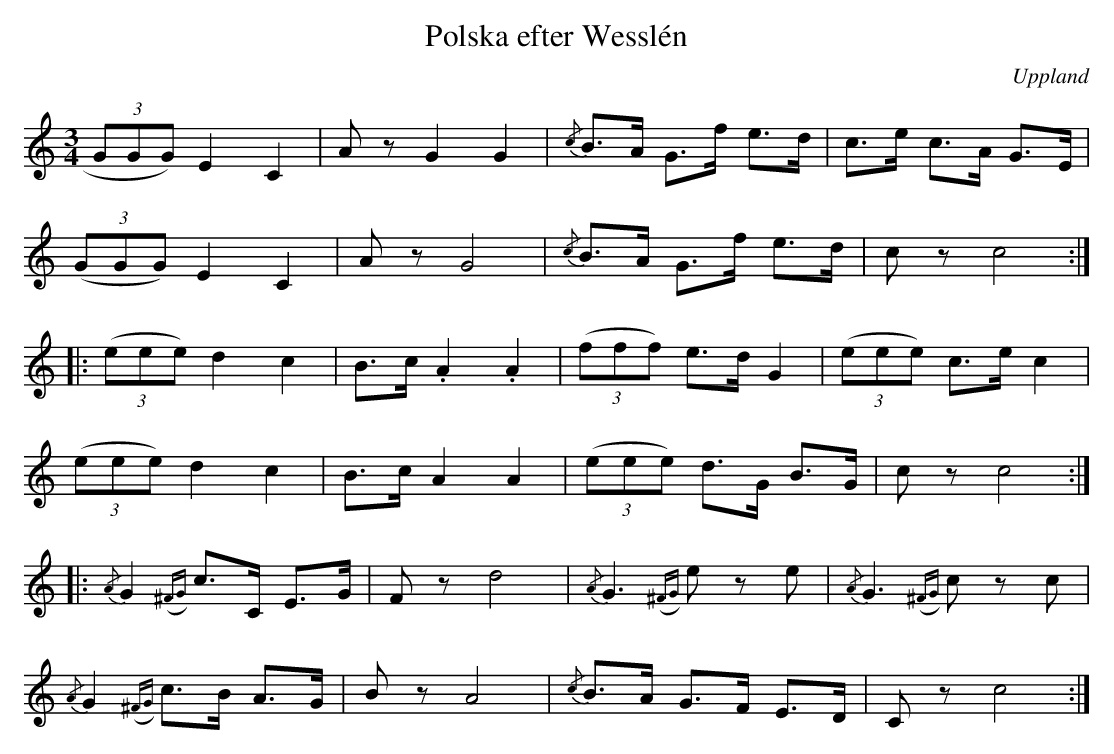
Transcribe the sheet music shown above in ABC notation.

X:1
T:Polska efter Wesslén
O:Uppland
M:3/4
L:1/16
M:3/4
L:1/8
K:C
(3GGG) E2 C2 | Az G2 G2 | {/c}B>A G>f e>d | c>e c>A G>E |
((3GGG) E2 C2 | Az G4 | {/c}B>A G>f e>d | cz c4 ::
((3eee) d2 c2 | B>c .A2 .A2 | ((3fff) e>d G2 | ((3eee) c>e c2 |
((3eee) d2 c2 | B>c A2 A2 | ((3eee) d>G B>G | cz c4 ::
{/A}G2 {(^FG)}c>C E>G | Fz d4 | {/A}G3 {(^FG)}ez e | {/A}G3 {(^FG)}cz c |
{/A}G2 {(^FG)}c>B A>G | Bz A4 | {/c}B>A G>F E>D | Cz c4 :|
